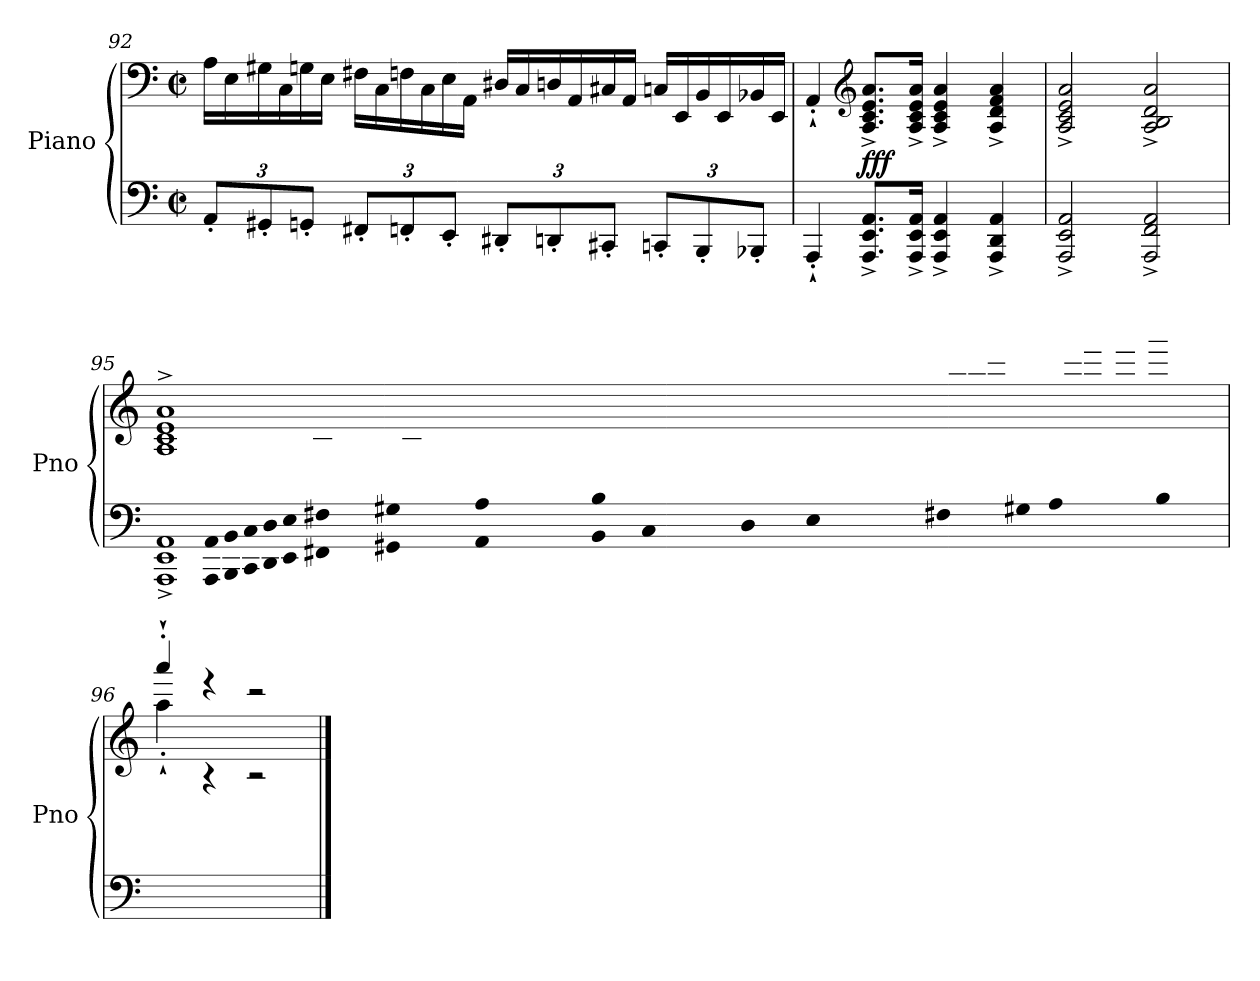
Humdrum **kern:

**kern	**kern	**dynam
*part1	*part1	*part1
*staff2	*staff1	*staff1/2
*I"Piano	*	*
*I'Pno	*	*
!!LO:LB:g=z
*clefF4	*clefF4	*
*k[]	*k[]	*
*M4/4	*M4/4	*
*met(c|)	*met(c|)	*
*Xbrackettup	*Xtuplet	*
=92	=92	=92
!	!	!LO:DY:b=2
!	!	!LO:DY:n=1:b
12AA'/L	24A\LL	other-dynamics ff
.	24E\	.
12GG#X'/	24G#X\	.
.	24C\	.
12GGn'/J	24Gn\	.
.	24E\JJ	.
12FF#X'/L	24F#X\LL	.
.	24C\	.
12FFn'/	24Fn\	.
.	24C\	.
12EE'/J	24E\	.
.	24AA\JJ	.
12DD#X'/L	24D#X/LL	.
.	24C/	.
12DDn'/	24Dn/	.
.	24AA/	.
12CC#X'/J	24C#X/	.
.	24AA/JJ	.
12CCn'/L	24Cn/LL	.
.	24EE/	.
12BBB'/	24BB/	.
.	24EE/	.
12BBB-X'/J	24BB-X/	.
.	24EE/JJ	.
!!LO:LB:g=z
=93	=93	=93
4AAA`'/	4AA`'/	.
*	*clefG2	*
!	!	!LO:DY:b
8.AAA/^ 8.EE/^ 8.AA/^L	8.A/^ 8.c/^ 8.e/^ 8.a/^L	fff
16AAA/^ 16EE/^ 16AA/^Jk	16A/^ 16c/^ 16e/^ 16a/^Jk	.
4AAA/^ 4EE/^ 4AA/^	4A/^ 4c/^ 4e/^ 4a/^	.
4AAA/^ 4DD/^ 4AA/^	4A/^ 4d/^ 4f/^ 4a/^	.
=94	=94	=94
2AAA/^ 2EE/^ 2AA/^	2A/^ 2c/^ 2e/^ 2a/^	.
2AAA/^ 2FF/^ 2AA/^	2A/^ 2B/^ 2d/^ 2a/^	.
=95	=95	=95
*	*MM20	*
*^	*^	*
*	*^	*	*^	*
4ryy	1AAA^ 1EE^ 1AA^	4ryy	1A^ 1c^ 1e^ 1a^	1920%941ryy	96%65ryy	.
*Xtuplet	*	*	*	*	*	*
!LO:N:vis=8	!	!LO:N:vis=8	!	!	!	!
(640%17AA/L	.	(640%17AAA\L	.	.	.	.
!LO:N:vis=8	!	!LO:N:vis=8	!	!	!	!
640%17BB/	.	640%17BBB\	.	.	.	.
!LO:N:vis=8	!	!LO:N:vis=8	!	!	!	!
640%17C/	.	640%17CC\	.	.	.	.
!LO:N:vis=8	!	!LO:N:vis=8	!	!	!	!
640%17D/	.	640%17DD\	.	.	.	.
1920ryy	.	1920ryy	.	.	.	.
!LO:N:vis=8	!	!LO:N:vis=8	!	!	!	!
640%17E/	.	640%17EE\	.	.	.	.
!LO:N:vis=8	!	!LO:N:vis=8	!	!	!	!
640%17F#X/	.	640%17FF#X\	.	.	.	.
!LO:N:vis=8	!	!LO:N:vis=8	!	!	!	!
640%17G#X/	.	640%17GG#X\	.	.	.	.
!LO:N:vis=8	!	!LO:N:vis=8	!	!	!	!
640%17A/	.	640%17AA\	.	.	.	.
1920ryy	.	1920ryy	.	.	.	.
!LO:N:vis=8	!	!LO:N:vis=8	!	!	!	!
640%17B/	.	640%17BB\	.	.	.	.
!	!	!LO:N:vis=8	!	!LO:N:vis=8	!	!
1920%979ryy	.	640%17C\	.	640%17c/	.	.
!	!	!LO:N:vis=8	!	!LO:N:vis=8	!	!
.	.	640%17D\	.	640%17d/	.	.
!	!	!LO:N:vis=8	!	!LO:N:vis=8	!	!
.	.	640%17E\	.	640%17e/	.	.
.	.	1920ryy	.	1920ryy	.	.
!	!	!LO:N:vis=8	!	!LO:N:vis=8	!	!
.	.	640%17F#X\	.	640%17f#X/	.	.
!	!	!LO:N:vis=8	!	!LO:N:vis=8	!	!
.	.	640%17G#X\	.	640%17g#X/	.	.
!	!	!LO:N:vis=8	!	!LO:N:vis=8	!	!
.	.	640%17A\	.	640%17a/	.	.
!	!	!LO:N:vis=8	!	!LO:N:vis=8	!	!
.	.	640%17B\	.	640%17b/	.	.
.	.	640%207ryy	.	1920ryy	.	.
!	!	!	!	!LO:N:vis=8	!LO:N:vis=8	!
.	.	.	.	640%17cc/	640%17c\	.
!	!	!	!	!LO:N:vis=8	!LO:N:vis=8	!
.	.	.	.	640%17dd/	640%17d\	.
!	!	!	!	!LO:N:vis=8	!LO:N:vis=8	!
.	.	.	.	640%17ee/	640%17e\	.
!	!	!	!	!LO:N:vis=8	!LO:N:vis=8	!
.	.	.	.	640%17ff#X/	640%17f#X\	.
.	.	.	.	1920ryy	1920ryy	.
!	!	!	!	!LO:N:vis=8	!LO:N:vis=8	!
.	.	.	.	640%17gg#X/	640%17g#X\	.
!	!	!	!	!LO:N:vis=8	!LO:N:vis=8	!
.	.	.	.	640%17aa/	640%17a\	.
!	!	!	!	!LO:N:vis=8	!LO:N:vis=8	!
.	.	.	.	640%17bb/	640%17b\	.
!	!	!	!	!LO:N:vis=8	!LO:N:vis=8	!
.	.	.	.	640%17ccc/	640%17cc\	.
.	.	.	.	1920ryy	1920ryy	.
!	!	!	!	!LO:N:vis=8	!LO:N:vis=8	!
.	.	.	.	640%17ddd/	640%17dd\	.
!	!	!	!	!LO:N:vis=8	!LO:N:vis=8	!
.	.	.	.	640%17eee/	640%17ee\	.
!	!	!	!	!LO:N:vis=8	!LO:N:vis=8	!
.	.	.	.	640%17fff#X/	640%17ff#X\	.
!	!	!	!	!LO:N:vis=8	!LO:N:vis=8	!
.	.	.	.	640%17ggg#X/J	640%17gg#X\J	.
.	.	.	.	320ryy	320ryy	.
*v	*v	*v	*	*	*	*
*	*	*v	*v	*
=96	=96	=96	=96
4ryy	4aaa`'/)	4aa`'\)	.
4reee	4reee	2.ryy	.
2reee	2rccc	.	.
*	*v	*v	*
==	==	==
*-	*-	*-
